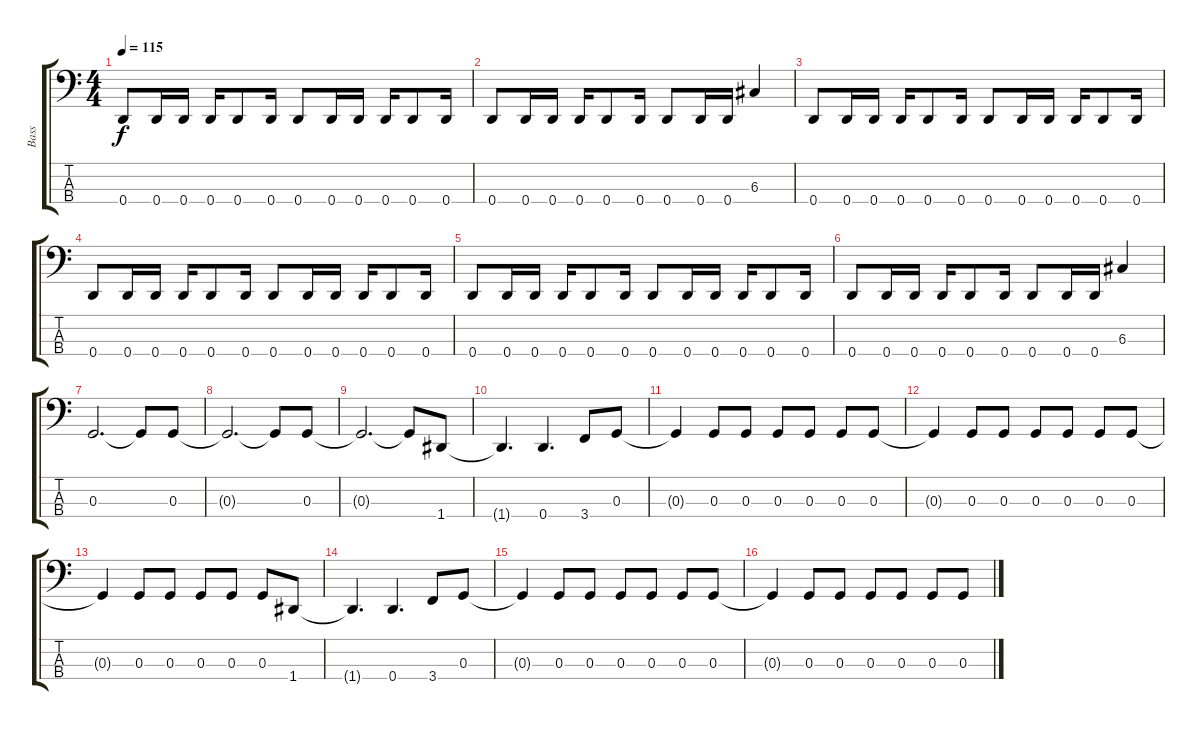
\track ("Bass" "Bass") {instrument electricbassfinger}
\staff {score tabs}
\tuning (F2 C2 G1 D1) {hide}
\ts (4 4)
\tempo 115
\clef f4
\ks c
0.4.8{dy f} 0.4.16 0.4.16 0.4.16 0.4.8 0.4.16 0.4.8 0.4.16 0.4.16 0.4.16 0.4.8 0.4.16 |
0.4.8 0.4.16 0.4.16 0.4.16 0.4.8 0.4.16 0.4.8 0.4.16 0.4.16 6.3.4 |
0.4.8 0.4.16 0.4.16 0.4.16 0.4.8 0.4.16 0.4.8 0.4.16 0.4.16 0.4.16 0.4.8 0.4.16 |
0.4.8 0.4.16 0.4.16 0.4.16 0.4.8 0.4.16 0.4.8 0.4.16 0.4.16 0.4.16 0.4.8 0.4.16 |
0.4.8 0.4.16 0.4.16 0.4.16 0.4.8 0.4.16 0.4.8 0.4.16 0.4.16 0.4.16 0.4.8 0.4.16 |
0.4.8 0.4.16 0.4.16 0.4.16 0.4.8 0.4.16 0.4.8 0.4.16 0.4.16 6.3.4 |
0.3.2{d} 0.3{t}.8 0.3.8 |
0.3{t}.2{d} 0.3{t}.8 0.3.8 |
0.3{t}.2{d} 0.3{t}.8 1.4.8 |
1.4{t}.4{d} 0.4.4{d} 3.4.8 0.3.8 |
0.3{t}.4 0.3.8 0.3.8 0.3.8 0.3.8 0.3.8 0.3.8 |
0.3{t}.4 0.3.8 0.3.8 0.3.8 0.3.8 0.3.8 0.3.8 |
0.3{t}.4 0.3.8 0.3.8 0.3.8 0.3.8 0.3.8 1.4.8 |
1.4{t}.4{d} 0.4.4{d} 3.4.8 0.3.8 |
0.3{t}.4 0.3.8 0.3.8 0.3.8 0.3.8 0.3.8 0.3.8 |
0.3{t}.4 0.3.8 0.3.8 0.3.8 0.3.8 0.3.8 0.3.8
